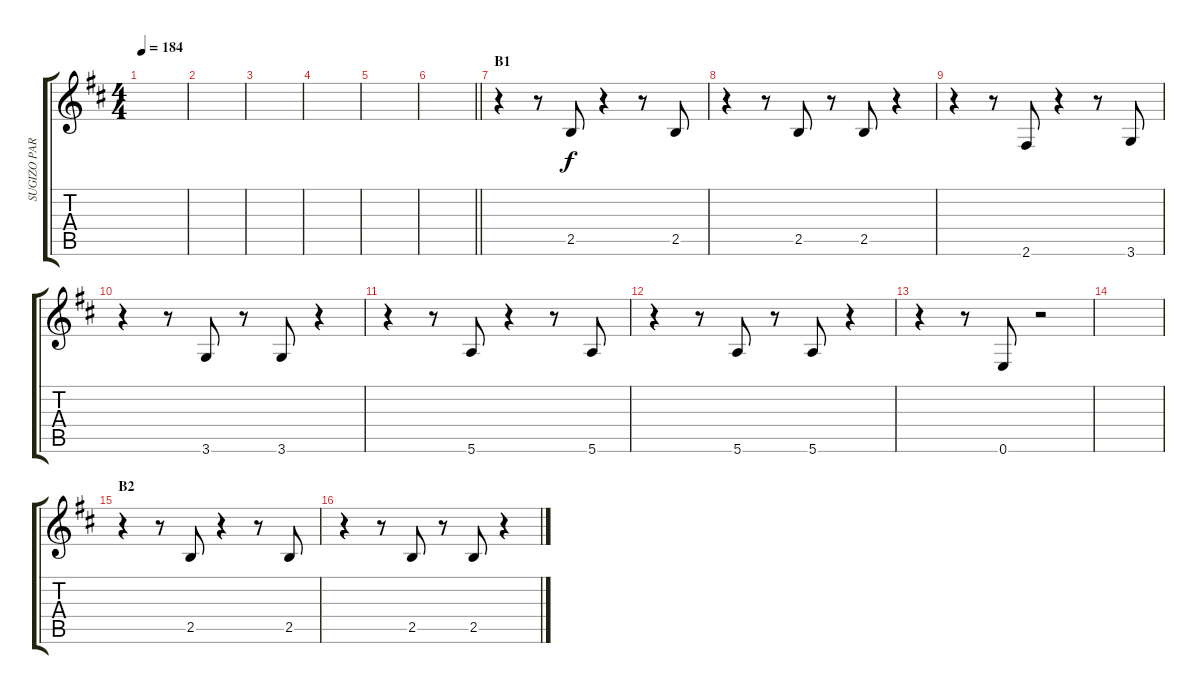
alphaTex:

\track ("SUGIZO PART 1" "SUGIZO PAR") {instrument acousticguitarsteel}
\staff {score tabs}
\tuning (E4 B3 G3 D3 A2 E2) {hide}
\ts (4 4)
\tempo 184
\clef g2
\ks bminor
|
|
|
|
|
\barLineRight lightlight
|
\section ("" "B1")
r.4{volume 10} r.8 2.5.8 r.4 r.8 2.5.8 |
r.4 r.8 2.5.8 r.8 2.5.8 r.4 |
r.4 r.8 2.6.8 r.4 r.8 3.6.8 |
r.4 r.8 3.6.8 r.8 3.6.8 r.4 |
r.4 r.8 5.6.8 r.4 r.8 5.6.8 |
r.4 r.8 5.6.8 r.8 5.6.8 r.4 |
r.4 r.8 0.6.8 r.2 |
|
\section ("" "B2")
r.4{volume 10} r.8 2.5.8 r.4 r.8 2.5.8 |
r.4 r.8 2.5.8 r.8 2.5.8 r.4
